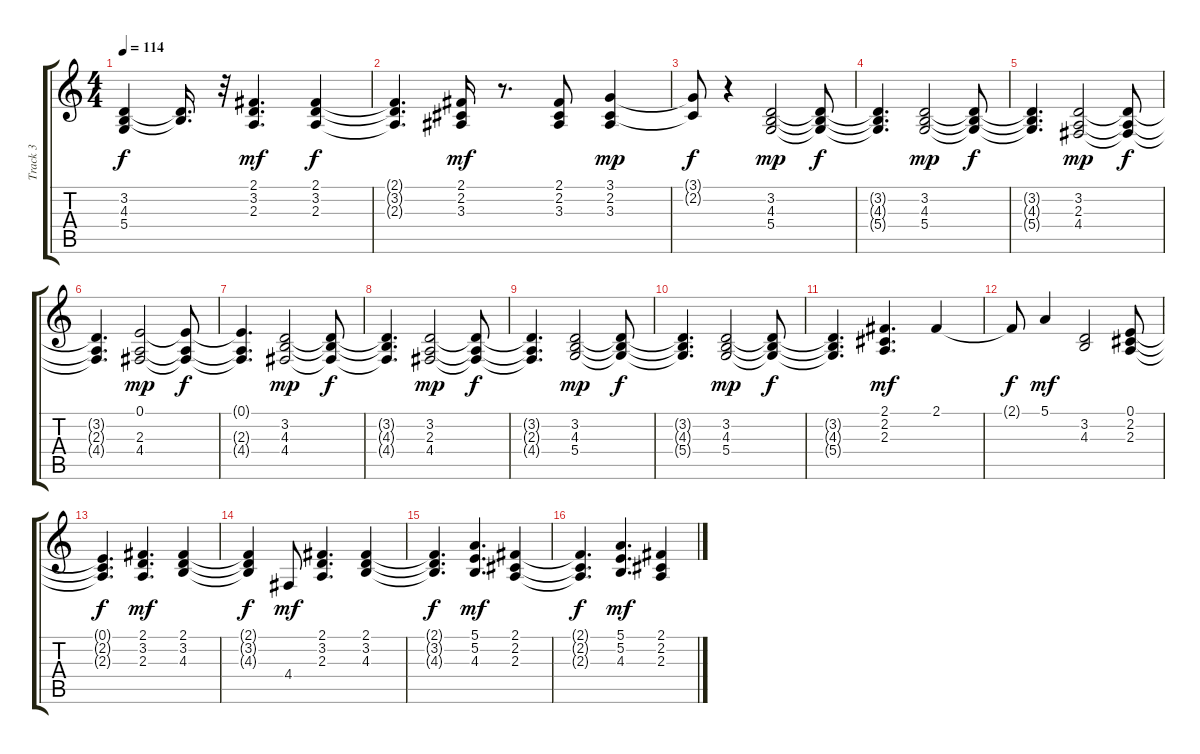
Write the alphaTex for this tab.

\track ("Track 3" "Track 3") {instrument electricpiano2}
\staff {score tabs}
\tuning (E4 B3 G3 D3 A2 E2) {hide}
\ts (4 4)
\tempo 114
\clef g2
\ks c
(3.2{t} 4.3{t} 5.4{t}).4{dy f} (3.2{t} 4.3{t}).16{d} r.32 (2.1 3.2 2.3).4{d dy mf} (2.1 3.2 2.3).4{dy f} |
(2.1{t} 3.2{t} 2.3{t}).4{d} (2.1 2.2 3.3).16{dy mf} r.8{d} (2.1 2.2 3.3).8 (3.1 2.2 3.3).4{dy mp} |
(3.1{t} 2.2{t}).8{dy f} r.4 (3.2 4.3 5.4).2{dy mp} (3.2{t} 4.3{t} 5.4{t}).8{dy f} |
(3.2{t} 4.3{t} 5.4{t}).4{d} (3.2 4.3 5.4).2{dy mp} (3.2{t} 4.3{t} 5.4{t}).8{dy f} |
(3.2{t} 4.3{t} 5.4{t}).4{d} (3.2 2.3 4.4).2{dy mp} (3.2{t} 2.3{t} 4.4{t}).8{dy f} |
(3.2{t} 2.3{t} 4.4{t}).4{d} (0.1 2.3 4.4).2{dy mp} (0.1{t} 2.3{t} 4.4{t}).8{dy f} |
(0.1{t} 2.3{t} 4.4{t}).4{d} (3.2 4.3 4.4).2{dy mp} (3.2{t} 4.3{t} 4.4{t}).8{dy f} |
(3.2{t} 4.3{t} 4.4{t}).4{d} (3.2 2.3 4.4).2{dy mp} (3.2{t} 2.3{t} 4.4{t}).8{dy f} |
(3.2{t} 2.3{t} 4.4{t}).4{d} (3.2 4.3 5.4).2{dy mp} (3.2{t} 4.3{t} 5.4{t}).8{dy f} |
(3.2{t} 4.3{t} 5.4{t}).4{d} (3.2 4.3 5.4).2{dy mp} (3.2{t} 4.3{t} 5.4{t}).8{dy f} |
(3.2{t} 4.3{t} 5.4{t}).4{d} (2.1 2.2 2.3).4{d dy mf} 2.1.4 |
2.1{t}.8{dy f} 5.1.4{dy mf} (3.2 4.3).2 (0.1 2.2 2.3).8 |
(0.1{t} 2.2{t} 2.3{t}).4{d dy f} (2.1 3.2 2.3).4{d dy mf} (2.1 3.2 4.3).4 |
(2.1{t} 3.2{t} 4.3{t}).4{dy f} 4.4.8{dy mf} (2.1 3.2 2.3).4{d} (2.1 3.2 4.3).4 |
(2.1{t} 3.2{t} 4.3{t}).4{d dy f} (5.1 5.2 4.3).4{d dy mf} (2.1 2.2 2.3).4 |
(2.1{t} 2.2{t} 2.3{t}).4{d dy f} (5.1 5.2 4.3).4{d dy mf} (2.1 2.2 2.3).4
